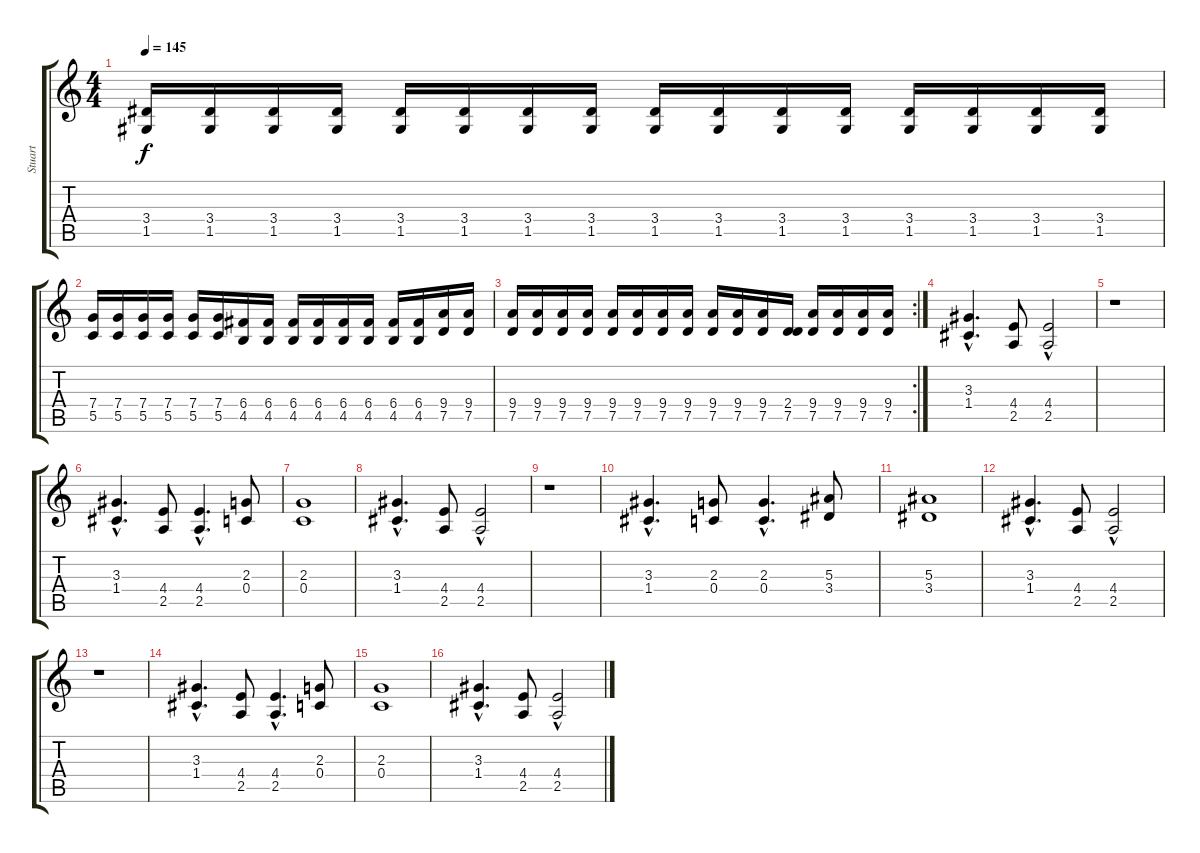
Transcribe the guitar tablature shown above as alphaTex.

\track ("Stuart" "Stuart") {instrument distortionguitar}
\staff {score tabs}
\tuning (D4 A3 F3 C3 G2 D2) {hide}
\ts (4 4)
\tempo 145
\clef g2
\ks c
(3.4 1.5).16{dy f} (3.4 1.5).16 (3.4 1.5).16 (3.4 1.5).16 (3.4 1.5).16 (3.4 1.5).16 (3.4 1.5).16 (3.4 1.5).16 (3.4 1.5).16 (3.4 1.5).16 (3.4 1.5).16 (3.4 1.5).16 (3.4 1.5).16 (3.4 1.5).16 (3.4 1.5).16 (3.4 1.5).16 |
(7.4 5.5).16 (7.4 5.5).16 (7.4 5.5).16 (7.4 5.5).16 (7.4 5.5).16 (7.4 5.5).16 (6.4 4.5).16 (6.4 4.5).16 (6.4 4.5).16 (6.4 4.5).16 (6.4 4.5).16 (6.4 4.5).16 (6.4 4.5).16 (6.4 4.5).16 (9.4 7.5).16 (9.4 7.5).16 |
\rc 2
(9.4 7.5).16 (9.4 7.5).16 (9.4 7.5).16 (9.4 7.5).16 (9.4 7.5).16 (9.4 7.5).16 (9.4 7.5).16 (9.4 7.5).16 (9.4 7.5).16 (9.4 7.5).16 (9.4 7.5).16 (2.4 7.5).16 (9.4 7.5).16 (9.4 7.5).16 (9.4 7.5).16 (9.4 7.5).16 |
(3.3{hac} 1.4{hac}).4{d} (4.4 2.5).8 (4.4{hac} 2.5{hac}).2 |
r.1 |
(3.3{hac} 1.4{hac}).4{d} (4.4 2.5).8 (4.4{hac} 2.5{hac}).4{d} (2.3 0.4).8 |
(2.3 0.4).1 |
(3.3{hac} 1.4{hac}).4{d} (4.4 2.5).8 (4.4{hac} 2.5{hac}).2 |
r.1 |
(3.3{hac} 1.4{hac}).4{d} (2.3 0.4).8 (2.3{hac} 0.4{hac}).4{d} (5.3 3.4).8 |
(5.3 3.4).1 |
(3.3{hac} 1.4{hac}).4{d} (4.4 2.5).8 (4.4{hac} 2.5{hac}).2 |
r.1 |
(3.3{hac} 1.4{hac}).4{d} (4.4 2.5).8 (4.4{hac} 2.5{hac}).4{d} (2.3 0.4).8 |
(2.3 0.4).1 |
(3.3{hac} 1.4{hac}).4{d} (4.4 2.5).8 (4.4{hac} 2.5{hac}).2
